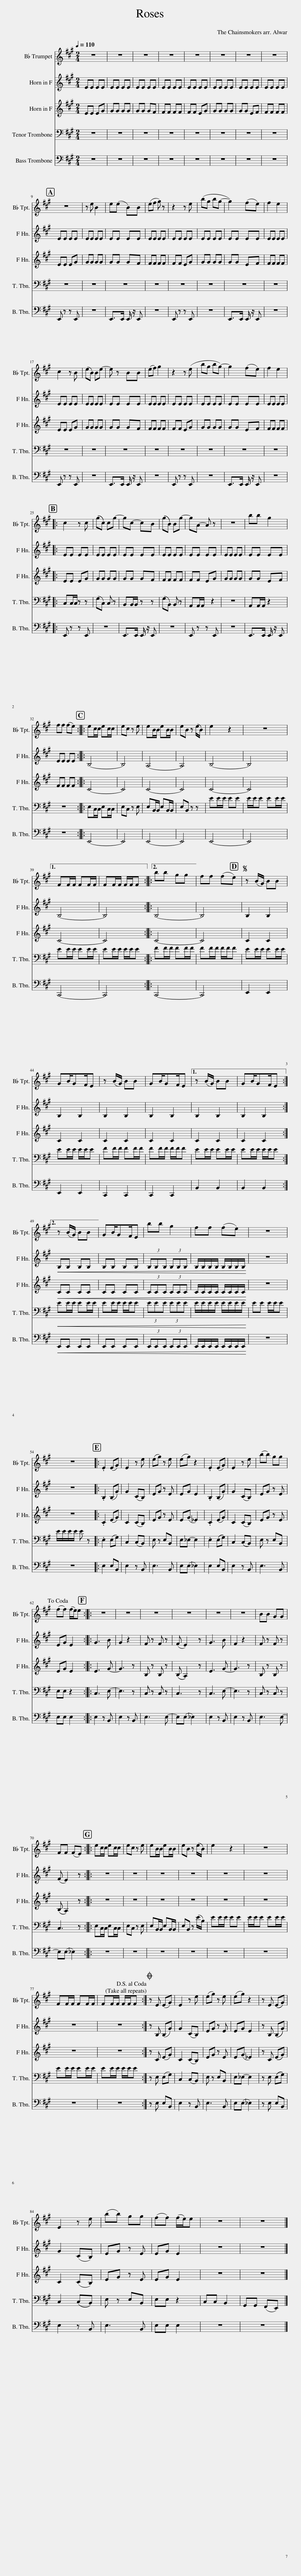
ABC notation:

X:1
%%score 1 2 3 4 5
L:1/8
Q:1/4=110
M:2/4
I:linebreak $
K:A
V:1 treble transpose=-2
V:2 treble transpose=-7
V:3 treble transpose=-7
V:4 bass
V:5 bass
V:1
[K:A] z4 | z4 | z4 | z4 | z4 | %5
 z4 | z4 | z4 |$ z4 | z f c2 | %10
 f(f c)c | (fg ^a) z | z2 z f | (c'^a c'a- | a2) (gf) |$ %15
 g2 f2 | ^d2 z c | (fc) cf- | f z cc | (fg) ^a2 | %20
 z2 z (f | c'^a c'a-) |$ a2 (gf) | g2 f2 |: ^d2 z d | %25
 ((^a^d)) da- | a^d- dc | ((^ac)) ca- |$ aB- B z | z4 | %30
 c'c' ^a2 | gg (gf) :: f^d/d/ fd/d/ | f^d z f | fc/c/ fc/c/ |$ %35
 fc z (f/c/) | f2 z2 | z4 |1 GG/G/ GG/G/ | GG/G/ G/G/G ::2$ %40
 c'c' ^aa || gg (gf) |S z (c/^A/) cc | ^Ac/AG/F | z (c/^A/) cc |$ %45
 ^Ac/AG/F |1 z (c/^A/) cc | ^Ac/AG/F :|2 z (c/^A/) cc || ^Ac/AG/F |$ %50
 c'c' ^a2 | gg (gf) | z4 | z4 |: .F2 (F^A) | %55
 F2 z f |$ (f^a) z f | (f^a) z2 | .F2 (F^A) | F2 z f | %60
 (c'c') ^aa | (gg) (g/f/)f!dacoda! :: z4 | z4 |$ z4 | %65
 z4 | z4 | z4 | cc ^AA | GG (GF) :: %70
 f^d/d/ fd/d/ | f^d z f |$ fc/c/ fc/c/ | fc z (f/c/) | f2 z2 | %75
 z4 | GG/G/ GG/G/ | GG/G/ G/G/G!D.S.! :|$O z F (F^A) | F2 z f | %80
 (f^a) z f | (f^a) z2 | z F ((F^A)) | F2 z f | (c'c') ^aa | %85
 (gg) (g/f/)f |$ z4 | z4 |] %88
V:2
[K:A] BB BB | BB BB | BB BB | BB BB | BB BB | %5
 BB BB | BB BB | BB BB |$ BB BB | BB BB | %10
 BB BB | BB BB | BB BB | BB BB | BB BB |$ %15
 BB BB | BB BB | BB BB | BB BB | BB BB | %20
 BB BB | BB BB |$ BB BB | BB BB |: BB BB | %25
 BB BB | BB BB | BB BB |$ BB BB | BB BB | %30
 BB BB | BB BB :: F4- | F4 | E4- |$ %35
 E4 | F4- | F4 |1 F4- | F4 ::2$ %40
 F4- || F4 | F2 F2 | F2 F2 | F2 F2 |$ %45
 F2 F2 |1 F2 F2 | F2 F2 :|2!<(! FF FF || FF FF |$ %50
 (3FFF (3FFF | F/F/F/F/ F/F/F/F/!<)! | z4 | z4 |: .F2 (F^d) | %55
 ^d2 (GF) |$ B^d z B | B^d B2 | .F2 (F^d) | ^d2 (GF) | %60
 B^d z B | B^d B2 :: ^d3 f | ^d2 z2 |$ c z c z | %65
 (c B2) z | ^d3 f | c2 z2 | c z c z | (c B2) z :: %70
 z4 | z4 |$ z4 | z4 | z4 | %75
 z4 | z4 | z4 :|$ z F (F^d) | ^d2 (GF) | %80
 B^d z B | B^d B2 | z F ((F^d)) | ^d2 (GF) | B^d z B | %85
 B^d B2 |$ z4 | z4 |] %88
V:3
[K:A] BB B^d | ^dd dd | ^dd dc | cc cc | cc B^d | %5
 ^dd dd | ^dd Bc | cc cc |$ BB B^d | ^dd dd | %10
 ^dd dc | cc cc | cc B^d | ^dd dd | ^dd Bc |$ %15
 cc cc | BB B^d | ^dd dd | ^dd dc | cc cc | %20
 cc B^d | ^dd dd |$ ^dd Bc | cc cc |: BB B^d | %25
 ^dd dd | ^dd dc | cc cc |$ cc B^d | ^dd dd | %30
 ^dd Bc | cc cc :: G4- | G4 | G4- |$ %35
 G4 | G4- | G4 |1 G4- | G4 ::2$ %40
 G4- || G4 | G2 G2 | G2 G2 | G2 G2 |$ %45
 G2 G2 |1 G2 G2 | G2 G2 :|2!<(! GG GG || GG GG |$ %50
 (3GGG (3GGG | G/G/G/G/ G/G/G/G/!<)! | z4 | z4 |: .G2 (B^d) | %55
 G2 (GF) |$ B^d z B | B(^d _B2) | .G2 (B^d) | G2 (GF) | %60
 B^d z B | B^d B2 :: B3 ^d- | d3 z |$ F z F z | %65
 ((F E2)) z | B3 ^d- | d3 z | F z F z | ((F E2)) z :: %70
 z4 | z4 |$ z4 | z4 | z4 | %75
 z4 | z4 | z4 :|$ z G (B^d) | G2 (GF) | %80
 B^d z B | B(^d _B2) | z G ((B^d)) | G2 (GF) | B^d z B | %85
 B^d B2 |$ z4 | z4 |] %88
V:4
 z4 | z4 | z4 | z4 | z4 | %5
 z4 | z4 | z4 |$ z4 | z4 | %10
 z4 | z4 | z4 | z4 | z4 |$ %15
 z4 | z4 | z4 | z4 | z4 | %20
 z4 | z4 |$ z4 | z4 |: C,C,/C,/ z z | %25
 (G,C,) C, z | B,,B,,/B,,/ z z | (G,B,,) B,, z |$ A,,A,,/A,,/ z2 | z4 | %30
 A,,A,,/A,,/ z2 | z4 :: E,C,/C,/ E,C,/C,/ | E,C, z E, | E,B,,/B,,/ E,B,,/B,,/ |$ %35
 E,B,, z z | EE/E/ EE | E/E/E EE/E/ |1 EE/E/ EE/E/ | EE/E/ E/E/E ::2$ %40
 FF/F/ FF/F/ || FF/F/ F/F/F | EE/E/ EE/E/ | EE/E/ E/E/E | FF/F/ FF/F/ |$ %45
 FF/F/ F/F/F |1 EE/E/ EE/E/ | EE/E/ E/E/E :|2!<(! EE/E/ EE/E/ || EE/E/ E/E/E |$ %50
 (3EEE (3EEE | E/E/E/E/ E/E/E/E/!<)! | EE E/E/E | E/E/E/E/ E z |: .E,2 (E,G,) | %55
 C,2 (C,B,,) |$ E, z E,B,, | E,_E,- E,2 | .E,2 ((E,G,)) | C,2 ((C,B,,)) | %60
 E, z E,B,, | E,E, z2 :: C,3 E,- | E,3 z |$ C, z C, z | %65
 C,3 z | C,3 E,- | E,3 z | C, z C, z | C,3 z :: %70
 E,C,/C,/ E,C,/C,/ | E,C, z E, |$ E,B,,/B,,/ E,B,,/B,,/ | E,B,, z (E/B,/) | EE/E/ EE | %75
 E/E/E EE/E/ | EE/E/ EE/E/ | EE/E/ E/E/E :|$ z E, (E,G,) | C,2 (C,B,,) | %80
 E, z E,B,, | E,_E,- E,2 | z E, (((E,G,))) | C,2 ((C,B,,)) | E, z E,B,, | %85
 E,E, z2 |$ C,C, B,,2 | G,,G,, (F,,E,,) |] %88
V:5
 z4 | z4 | z4 | z4 | z4 | %5
 z4 | z4 | z4 |$ E,, z z E,, | z4 | %10
 E,,>E,, E,,/ z/ E,, | z4 | E,, z z E,, | z4 | E,,>E,, E,,/ z/ E,, |$ %15
 z4 | E,, z z E,, | z4 | E,,>E,, E,,/ z/ E,, | z4 | %20
 E,, z z E,, | z4 |$ E,,>E,, E,,/ z/ E,, | z4 |: E,, z z E,, | %25
 z4 | E,,>E,, E,,/ z/ E,, | z4 |$ E,, z z E,, | z4 | %30
 E,,>E,, E,,/ z/ E,, | z4 :: E,,4- | E,,4 | E,,4- |$ %35
 E,,4 | E,,4- | E,,4 |1 C,,4- | C,,4 ::2$ %40
 C,,4- || C,,4 | E,,2 E,,2 | E,,2 E,,2 | C,,2 C,,2 |$ %45
 C,,2 C,,2 |1 B,,2 B,,2 | B,,2 B,,2 :|2!<(! E,,E,, E,,E,, || E,,E,, E,,E,, |$ %50
 (3E,,E,,E,, (3E,,E,,E,, | E,,/E,,/E,,/E,,/ E,,/E,,/E,,/E,,/!<)! | z4 | z4 |: E,2 E,B,, | %55
 E,2 z B,, |$ E,3 B,, | E,(E, _E,2) | E,2 E,B,, | E,2 z B,, | %60
 E,3 B,, | E,E, E,2 :: E,2 z B,, | E,2 z B,, |$ E,3 E,- | %65
 E,(E, _E,2) | E,2 z B,, | E,2 z B,, | E,3 E,- | E,(E, _E,2) :: %70
 z4 | z4 |$ z4 | z4 | z4 | %75
 z4 | z4 | z4 :|$ z E, E,B,, | E,2 z B,, | %80
 E,3 B,, | E,(E, _E,2) | z E, E,B,, | E,2 z B,, | E,3 B,, | %85
 E,E, E,2 |$ z4 | z4 |] %88
